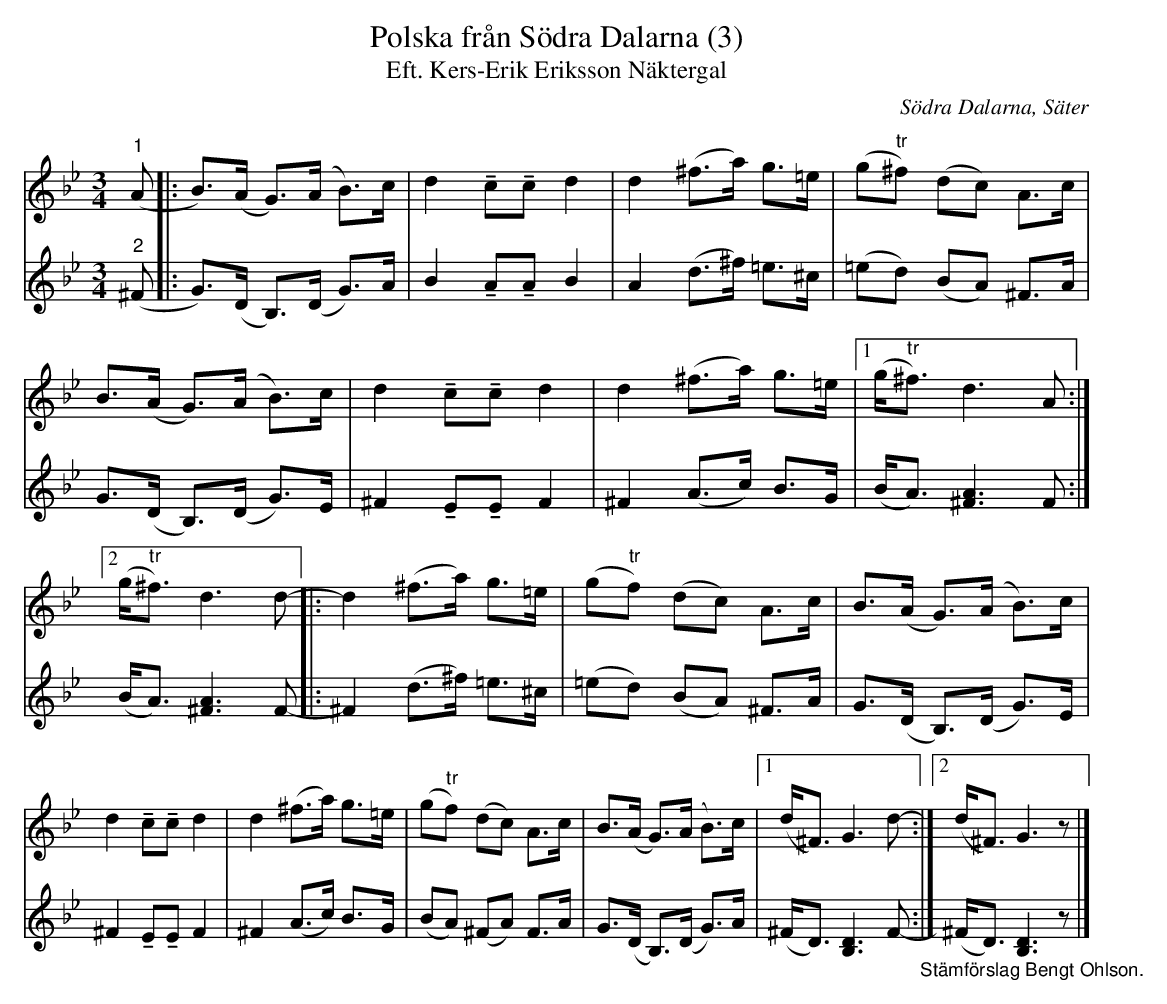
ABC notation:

X:1
T:Polska från Södra Dalarna (3)
T:Eft. Kers-Erik Eriksson Näktergal
O:Södra Dalarna, Säter
Q:90
L:1/8
M:3/4
U:t=tenuto
K:Gm
V:1
"^1" (A [|: B>)(A G>)(A B>)c | d2 tctc d2 | d2 (^f>a) g>=e | (g"^tr"^f) (dc) A>c |
B>(A G>)(A B>)c | d2 tctc d2 | d2 (^f>a) g>=e |1 (g<"^tr"^f) d3 A :|]2
(g<"^tr"^f) d3 d- [|: d2 (^f>a) g>=e | (g"^tr"f) (dc) A>c | B>(A G>)(A B>)c |
d2 tctc d2 | d2 (^f>a) g>=e | (g"^tr"f) (dc) A>c | B>(A G>)(A B>)c |1
(d<^F) G3 d- :|]2 (d<^F) G3 z |]
V:2
"^2" (^F  [|:  G>)(D B,>)(D G>)A  |  B2 tAtA B2  |  A2 (d>^f) =e>^c  |  (=ed) (BA) ^F>A  |
G>(D B,>)(D G>)E  |  ^F2 tEtE F2  |  ^F2 (A>c) B>G  |1  (B<A) [^FA]3 F  :|]2
(B<A) [^FA]3 F-  [|:  ^F2 (d>^f) =e>^c  |  (=ed) (BA) ^F>A  |  G>(D B,>)(D G>)E  |
^F2 tEtE F2  |  ^F2 (A>c) B>G  |  (BA) (^FA) F>A  |  G>(D B,>)(D G>)A  |1
(^F<D) [B,D]3 F-"_Stämförslag Bengt Ohlson."  :|]2  (^F<D) [B,D]3 z  |]
